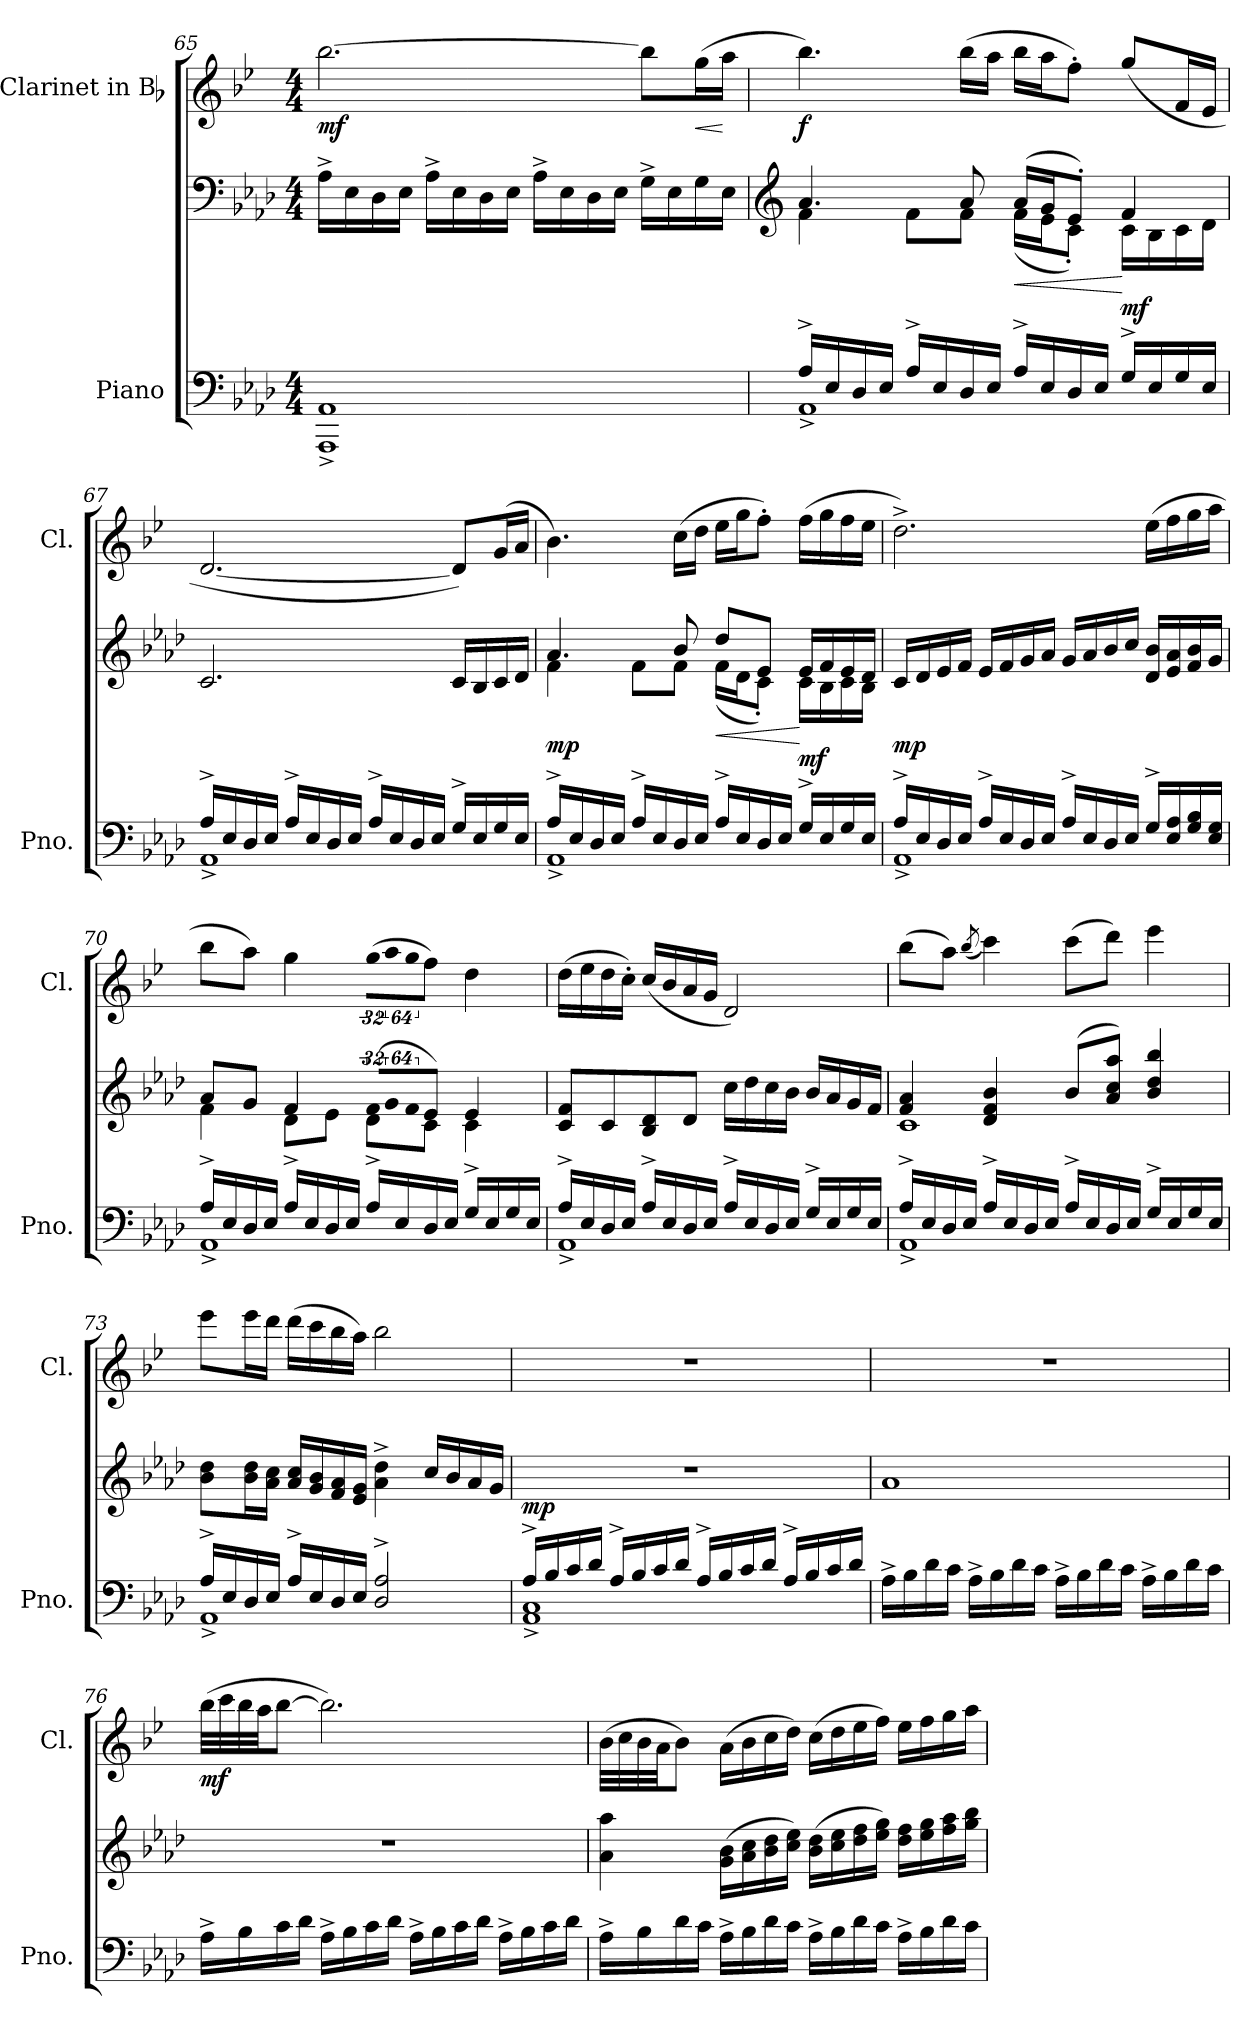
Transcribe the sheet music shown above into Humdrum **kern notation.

**kern	**kern	**dynam	**kern	**dynam
*part2	*part2	*part2	*part1	*part1
*staff3	*staff2	*staff2/3	*staff1	*staff1
*I"Piano	*	*	*I"Clarinet in Bb	*
*I'Pno.	*	*	*I'Cl.	*
*clefF4	*clefF4	*	*clefG2	*
*	*	*	*ITrd1c2	*
*k[b-e-a-d-]	*k[b-e-a-d-]	*	*k[b-e-a-d-]	*
*A-:	*A-:	*	*A-:	*
*M4/4	*M4/4	*	*M4/4	*
=65	=65	=65	=65	=65
1AAA-i^ 1AA-i^	16A-^i\LL	.	[>2.aa-i\	mf
.	16E-i\	.	.	.
.	16D-i\	.	.	.
.	16E-i\JJ	.	.	.
.	16A-^i\LL	.	.	.
.	16E-i\	.	.	.
.	16D-i\	.	.	.
.	16E-i\JJ	.	.	.
.	16A-^i\LL	.	.	.
.	16E-i\	.	.	.
.	16D-i\	.	.	.
.	16E-i\JJ	.	.	.
.	16G^i\LL	.	8aa-i\L]	.
.	16E-i\	.	.	.
!	!	!	!	!LO:HP:b
.	16Gi\	.	(16ffi\L	<
.	16E-i\JJ	.	16ggi\JJ	[
!!LO:PB:g=z
=66	=66	=66	=66	=66
*	*clefG2	*	*	*
*^	*^	*	*	*
16A-^i/LL	1AA-^i	4.a-i/	4fi\	mf mp	4.aa-i\)	f
16E-i/	.	.	.	.	.	.
16D-i/	.	.	.	.	.	.
16E-i/JJ	.	.	.	.	.	.
16A-^i/LL	.	.	8fi\L	.	.	.
16E-i/	.	.	.	.	.	.
16D-i/	.	8a-i/	8fi\J	.	(16aa-i\LL	.
16E-i/JJ	.	.	.	.	16ggi\JJ	.
!	!	!	!	!LO:HP:b	!	!
16A-^i/LL	.	(16a-i/LL	(16fi\LL	<	16aa-i\LL	.
16E-i/	.	16gi/J	16e-i\J	.	16ggi\J	.
16D-i/	.	8e-'i/J)	8c'i\J)	.	8ee-'i\J)	.
16E-i/JJ	.	.	.	.	.	.
16G^i/LL	.	4fi/	16ci\LL	[ mf	(8ffi/L	.
16E-i/	.	.	16B-i\	.	.	.
16Gi/	.	.	16ci\	.	16e-i/L	.
16E-i/JJ	.	.	16d-i\JJ	.	16d-i/JJ	.
*	*	*v	*v	*	*	*
=67	=67	=67	=67	=67	=67
16A-^i/LL	1AA-^i	2.ci/	.	[<2.ci/	.
16E-i/	.	.	.	.	.
16D-i/	.	.	.	.	.
16E-i/JJ	.	.	.	.	.
16A-^i/LL	.	.	.	.	.
16E-i/	.	.	.	.	.
16D-i/	.	.	.	.	.
16E-i/JJ	.	.	.	.	.
16A-^i/LL	.	.	.	.	.
16E-i/	.	.	.	.	.
16D-i/	.	.	.	.	.
16E-i/JJ	.	.	.	.	.
16G^i/LL	.	16ci/LL	.	8ci/L])	.
16E-i/	.	16B-i/	.	.	.
16Gi/	.	16ci/	.	(16fi/L	.
16E-i/JJ	.	16d-i/JJ	.	16gi/JJ	.
!!LO:LB:g=z
=68	=68	=68	=68	=68	=68
*	*	*^	*	*	*
16A-^i/LL	1AA-^i	4.a-i/	4fi\	mp	4.a-i\)	.
16E-i/	.	.	.	.	.	.
16D-i/	.	.	.	.	.	.
16E-i/JJ	.	.	.	.	.	.
16A-^i/LL	.	.	8fi\L	.	.	.
16E-i/	.	.	.	.	.	.
16D-i/	.	8b-i/	8fi\J	.	(16b-i\LL	.
16E-i/JJ	.	.	.	.	16cci\JJ	.
!	!	!	!	!LO:HP:b	!	!
16A-^i/LL	.	8dd-i/L	(16fi\LL	<	16dd-i\LL	.
16E-i/	.	.	16d-i\J	.	16ffi\J	.
16D-i/	.	8e-i/J	8c'i\J)	.	8ee-'i\J)	.
16E-i/JJ	.	.	.	.	.	.
16G^i/LL	.	16e-i/LL	16ci\LL	[ mf	(16ee-i\LL	.
16E-i/	.	16fi/	16B-i\	.	16ffi\	.
16Gi/	.	16e-i/	16ci\	.	16ee-i\	.
16E-i/JJ	.	16d-i/JJ	16B-i\JJ	.	16dd-i\JJ	.
*	*	*v	*v	*	*	*
=69	=69	=69	=69	=69	=69
16A-^i/LL	1AA-^i	16ci/LL	mp	2.cc^i\)	.
16E-i/	.	16d-i/	.	.	.
16D-i/	.	16e-i/	.	.	.
16E-i/JJ	.	16fi/JJ	.	.	.
16A-^i/LL	.	16e-i/LL	.	.	.
16E-i/	.	16fi/	.	.	.
16D-i/	.	16gi/	.	.	.
16E-i/JJ	.	16a-i/JJ	.	.	.
16A-^i/LL	.	16gi/LL	.	.	.
16E-i/	.	16a-i/	.	.	.
16D-i/	.	16b-i/	.	.	.
16E-i/JJ	.	16cci/JJ	.	.	.
16G^i/LL	.	16d-i/ 16b-iLL	.	(16dd-i\LL	.
16E-i/ 16A-i	.	16e-i/ 16a-i	.	16ee-i\	.
16Gi/ 16B-i	.	16fi/ 16b-i	.	16ffi\	.
16E-i/ 16GiJJ	.	16gi/JJ	.	16ggi\JJ	.
!!LO:LB:g=z
=70	=70	=70	=70	=70	=70
*	*	*^	*	*	*
16A-^i/LL	1AA-^i	8a-i/L	4fi\	.	8aa-i\L	.
16E-i/	.	.	.	.	.	.
16D-i/	.	8gi/J	.	.	8ggi\J)	.
16E-i/JJ	.	.	.	.	.	.
16A-^i/LL	.	4fi/	8d-i\L	.	4ffi\	.
16E-i/	.	.	.	.	.	.
16D-i/	.	.	8e-i\J	.	.	.
16E-i/JJ	.	.	.	.	.	.
!	!	!LO:N:vis=16	!	!	!LO:N:vis=16	!
16A-^i/LL	.	(512%21fi/LL	8d-i\L	.	(512%21ffi\LL	.
!	!	!LO:N:vis=16	!	!	!LO:N:vis=16	!
.	.	1024%43gi/	.	.	1024%43ggi\	.
16E-i/	.	.	.	.	.	.
!	!	!LO:N:vis=16	!	!	!LO:N:vis=16	!
.	.	1024%43fi/J	.	.	1024%43ffi\J	.
16D-i/	.	8e-i/J)	8ci\J	.	8ee-i\J)	.
16E-i/JJ	.	.	.	.	.	.
16G^i/LL	.	4e-i/	4ci\	.	4cci\	.
16E-i/	.	.	.	.	.	.
16Gi/	.	.	.	.	.	.
16E-i/JJ	.	.	.	.	.	.
*	*	*v	*v	*	*	*
=71	=71	=71	=71	=71	=71
16A-^i/LL	1AA-^i	8ci/ 8fiL	.	(16cci\LL	.
16E-i/	.	.	.	16dd-i\	.
16D-i/	.	8ci/	.	16cci\	.
16E-i/JJ	.	.	.	16b-'i\JJ)	.
16A-^i/LL	.	8B-i/ 8d-i	.	(16b-i/LL	.
16E-i/	.	.	.	16a-i/	.
16D-i/	.	8d-i/J	.	16gi/	.
16E-i/JJ	.	.	.	16fi/JJ	.
16A-^i/LL	.	16cci\LL	.	2ci/)	.
16E-i/	.	16dd-i\	.	.	.
16D-i/	.	16cci\	.	.	.
16E-i/JJ	.	16b-i\JJ	.	.	.
16G^i/LL	.	16b-i/LL	.	.	.
16E-i/	.	16a-i/	.	.	.
16Gi/	.	16gi/	.	.	.
16E-i/JJ	.	16fi/JJ	.	.	.
!!LO:PB:g=z
=72	=72	=72	=72	=72	=72
*	*	*^	*	*	*
16A-^i/LL	1AA-^i	4fi/ 4a-i	1ci	.	(8aa-i\L	.
16E-i/	.	.	.	.	.	.
16D-i/	.	.	.	.	8ggi\J)	.
16E-i/JJ	.	.	.	.	.	.
.	.	.	.	.	(8qaa-i/	.
16A-^i/LL	.	4d-i/ 4fi 4b-i	.	.	4bb-i\)	.
16E-i/	.	.	.	.	.	.
16D-i/	.	.	.	.	.	.
16E-i/JJ	.	.	.	.	.	.
16A-^i/LL	.	(8b-i/L	.	.	(8bb-i\L	.
16E-i/	.	.	.	.	.	.
16D-i/	.	8a-i/ 8cci 8aa-iJ)	.	.	8ccci\J)	.
16E-i/JJ	.	.	.	.	.	.
16G^i/LL	.	4b-i/ 4dd-i 4bb-i	.	.	4ddd-i\	.
16E-i/	.	.	.	.	.	.
16Gi/	.	.	.	.	.	.
16E-i/JJ	.	.	.	.	.	.
*	*	*v	*v	*	*	*
=73	=73	=73	=73	=73	=73
16A-^i/LL	1AA-^i	8b-i\ 8dd-iL	.	8ddd-i\L	.
16E-i/	.	.	.	.	.
16D-i/	.	16b-i\ 16dd-iL	.	16ddd-i\L	.
16E-i/JJ	.	16a-i\ 16cciJJ	.	16ccci\JJ	.
16A-^i/LL	.	16a-i/ 16cciLL	.	(16ccci\LL	.
16E-i/	.	16gi/ 16b-i	.	16bb-i\	.
16D-i/	.	16fi/ 16a-i	.	16aa-i\	.
16E-i/JJ	.	16e-i/ 16giJJ	.	16ggi\JJ)	.
2D-i/^ 2A-i^	.	4a-i\^ 4dd-i^	.	2aa-i\	.
.	.	16cci/LL	.	.	.
.	.	16b-i/	.	.	.
.	.	16a-i/	.	.	.
.	.	16gi/JJ	.	.	.
=74	=74	=74	=74	=74	=74
16A-^i/LL	1AA-i^ 1Ci^	1r	mp	1r	.
16B-i/	.	.	.	.	.
16ci/	.	.	.	.	.
16d-i/JJ	.	.	.	.	.
16A-^i/LL	.	.	.	.	.
16B-i/	.	.	.	.	.
16ci/	.	.	.	.	.
16d-i/JJ	.	.	.	.	.
16A-^i/LL	.	.	.	.	.
16B-i/	.	.	.	.	.
16ci/	.	.	.	.	.
16d-i/JJ	.	.	.	.	.
16A-^i/LL	.	.	.	.	.
16B-i/	.	.	.	.	.
16ci/	.	.	.	.	.
16d-i/JJ	.	.	.	.	.
*v	*v	*	*	*	*
!!LO:LB:g=z
=75	=75	=75	=75	=75
16A-^i\LL	1a-i	.	1r	.
16B-i\	.	.	.	.
16d-i\	.	.	.	.
16ci\JJ	.	.	.	.
16A-^i\LL	.	.	.	.
16B-i\	.	.	.	.
16d-i\	.	.	.	.
16ci\JJ	.	.	.	.
16A-^i\LL	.	.	.	.
16B-i\	.	.	.	.
16d-i\	.	.	.	.
16ci\JJ	.	.	.	.
16A-^i\LL	.	.	.	.
16B-i\	.	.	.	.
16d-i\	.	.	.	.
16ci\JJ	.	.	.	.
=76	=76	=76	=76	=76
16A-^i\LL	1r	.	(32aa-i\LLL	mf
.	.	.	32bb-i\	.
16B-i\	.	.	32aa-i\	.
.	.	.	32ggi\JJ	.
16ci\	.	.	[>8aa-i\J	.
16d-i\JJ	.	.	.	.
16A-^i\LL	.	.	2.aa-i\])	.
16B-i\	.	.	.	.
16ci\	.	.	.	.
16d-i\JJ	.	.	.	.
16A-^i\LL	.	.	.	.
16B-i\	.	.	.	.
16ci\	.	.	.	.
16d-i\JJ	.	.	.	.
16A-^i\LL	.	.	.	.
16B-i\	.	.	.	.
16ci\	.	.	.	.
16d-i\JJ	.	.	.	.
!!LO:LB:g=z
=77	=77	=77	=77	=77
16A-^i\LL	4a-i\ 4aa-i	.	(32a-i\LLL	.
.	.	.	32b-i\	.
16B-i\	.	.	32a-i\	.
.	.	.	32gi\JJ	.
16d-i\	.	.	8a-i\J)	.
16ci\JJ	.	.	.	.
16A-^i\LL	(16gi\ 16b-iLL	.	(16gi\LL	.
16B-i\	16a-i\ 16cci	.	16a-i\	.
16d-i\	16b-i\ 16dd-i	.	16b-i\	.
16ci\JJ	16cci\ 16ee-iJJ)	.	16cci\JJ)	.
16A-^i\LL	(16b-i\ 16dd-iLL	.	(16b-i\LL	.
16B-i\	16cci\ 16ee-i	.	16cci\	.
16d-i\	16dd-i\ 16ffi	.	16dd-i\	.
16ci\JJ	16ee-i\ 16ggiJJ)	.	16ee-i\JJ)	.
16A-^i\LL	16dd-i\ 16ffiLL	.	16dd-i\LL	.
16B-i\	16ee-i\ 16ggi	.	16ee-i\	.
16d-i\	16ffi\ 16aa-i	.	16ffi\	.
16ci\JJ	16ggi\ 16bb-iJJ	.	16ggi\JJ	.
=	=	=	=	=
*-	*-	*-	*-	*-
